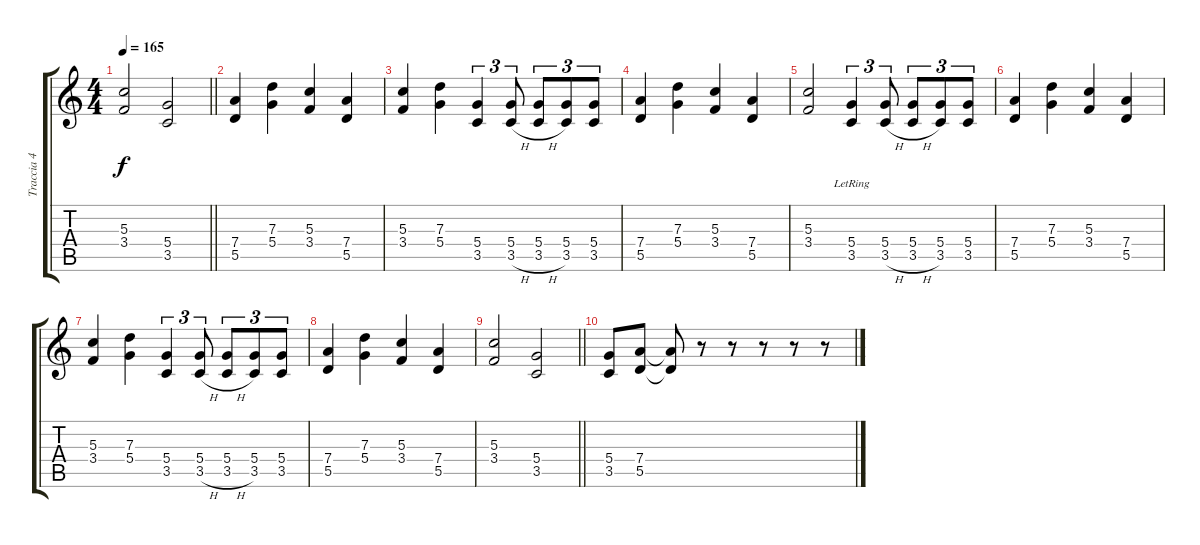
\track ("Traccia 4" "Traccia 4") {instrument distortionguitar}
\staff {score tabs}
\tuning (E4 B3 G3 D3 A2 E2) {hide}
\ts (4 4)
\tempo 165
\clef g2
\barLineRight lightlight
\ks c
(5.3 3.4).2{dy f} (5.4 3.5).2 |
(7.4 5.5).4 (7.3 5.4).4 (5.3 3.4).4 (7.4 5.5).4 |
(5.3 3.4).4 (7.3 5.4).4 (5.4 3.5).4{tu (3 2)} (5.4 3.5{h}).8{tu (3 2)} (5.4 3.5{h}).8{tu (3 2)} (5.4 3.5).8{tu (3 2)} (5.4 3.5).8{tu (3 2)} |
(7.4 5.5).4 (7.3 5.4).4 (5.3 3.4).4 (7.4 5.5).4 |
(5.3 3.4).2 (5.4{lr} 3.5).4{tu (3 2)} (5.4 3.5{h}).8{tu (3 2)} (5.4 3.5{h}).8{tu (3 2)} (5.4 3.5).8{tu (3 2)} (5.4 3.5).8{tu (3 2)} |
(7.4 5.5).4 (7.3 5.4).4 (5.3 3.4).4 (7.4 5.5).4 |
(5.3 3.4).4 (7.3 5.4).4 (5.4 3.5).4{tu (3 2)} (5.4 3.5{h}).8{tu (3 2)} (5.4 3.5{h}).8{tu (3 2)} (5.4 3.5).8{tu (3 2)} (5.4 3.5).8{tu (3 2)} |
(7.4 5.5).4 (7.3 5.4).4 (5.3 3.4).4 (7.4 5.5).4 |
\barLineRight lightlight
(5.3 3.4).2 (5.4 3.5).2 |
(5.4 3.5).8 (7.4 5.5).8 (7.4{t} 5.5{t}).8 r.8 r.8 r.8 r.8 r.8
